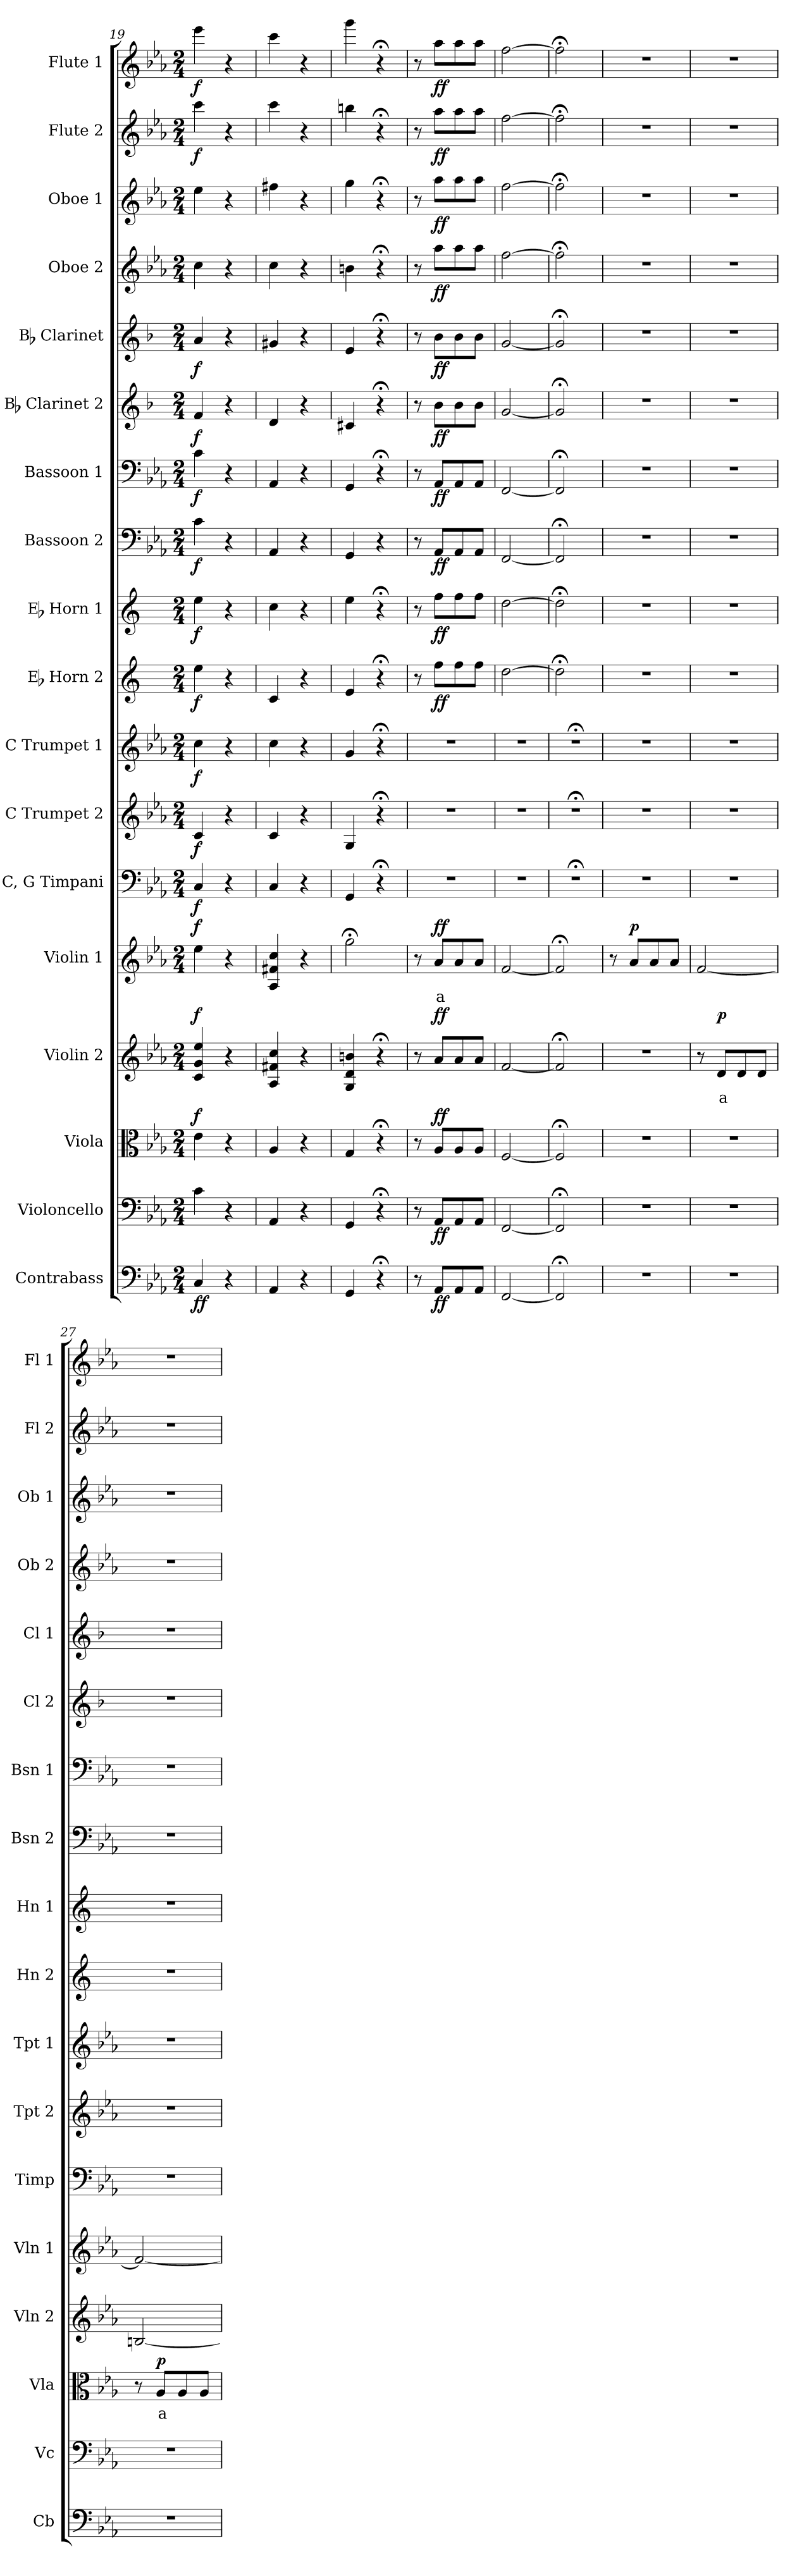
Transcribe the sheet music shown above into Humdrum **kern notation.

**kern	**dynam	**kern	**dynam	**kern	**text	**dynam	**kern	**text	**dynam	**kern	**text	**dynam	**kern	**dynam	**kern	**dynam	**kern	**dynam	**kern	**dynam	**kern	**dynam	**kern	**dynam	**kern	**dynam	**kern	**dynam	**kern	**dynam	**kern	**dynam	**kern	**dynam	**kern	**dynam	**kern	**dynam
*part18	*part18	*part17	*part17	*part16	*part16	*part16	*part15	*part15	*part15	*part14	*part14	*part14	*part13	*part13	*part12	*part12	*part11	*part11	*part10	*part10	*part9	*part9	*part8	*part8	*part7	*part7	*part6	*part6	*part5	*part5	*part4	*part4	*part3	*part3	*part2	*part2	*part1	*part1
*staff18	*staff18	*staff17	*staff17	*staff16	*staff16	*staff16	*staff15	*staff15	*staff15	*staff14	*staff14	*staff14	*staff13	*staff13	*staff12	*staff12	*staff11	*staff11	*staff10	*staff10	*staff9	*staff9	*staff8	*staff8	*staff7	*staff7	*staff6	*staff6	*staff5	*staff5	*staff4	*staff4	*staff3	*staff3	*staff2	*staff2	*staff1	*staff1
*I"Contrabass	*	*I"Violoncello	*	*I"Viola	*	*	*I"Violin 2	*	*	*I"Violin 1	*	*	*I"C, G Timpani	*	*I"C Trumpet 2	*	*I"C Trumpet 1	*	*I"Eb Horn 2	*	*I"Eb Horn 1	*	*I"Bassoon 2	*	*I"Bassoon 1	*	*I"Bb Clarinet 2	*	*I"Bb Clarinet	*	*I"Oboe 2	*	*I"Oboe 1	*	*I"Flute 2	*	*I"Flute 1	*
*I'Cb	*	*I'Vc	*	*I'Vla	*	*	*I'Vln 2	*	*	*I'Vln 1	*	*	*I'Timp	*	*I'Tpt 2	*	*I'Tpt 1	*	*I'Hn 2	*	*I'Hn 1	*	*I'Bsn 2	*	*I'Bsn 1	*	*I'Cl 2	*	*I'Cl 1	*	*I'Ob 2	*	*I'Ob 1	*	*I'Fl 2	*	*I'Fl 1	*
*clefF4	*	*clefF4	*	*clefC3	*	*	*clefG2	*	*	*clefG2	*	*	*clefF4	*	*clefG2	*	*clefG2	*	*clefG2	*	*clefG2	*	*clefF4	*	*clefF4	*	*clefG2	*	*clefG2	*	*clefG2	*	*clefG2	*	*clefG2	*	*clefG2	*
*ITrd7c12	*	*	*	*	*	*	*	*	*	*	*	*	*	*	*	*	*	*	*ITrd5c9	*	*ITrd5c9	*	*	*	*	*	*ITrd1c2	*	*ITrd1c2	*	*	*	*	*	*	*	*	*
*k[b-e-a-]	*	*k[b-e-a-]	*	*k[b-e-a-]	*	*	*k[b-e-a-]	*	*	*k[b-e-a-]	*	*	*k[b-e-a-]	*	*k[b-e-a-]	*	*k[b-e-a-]	*	*k[b-e-a-]	*	*k[b-e-a-]	*	*k[b-e-a-]	*	*k[b-e-a-]	*	*k[b-e-a-]	*	*k[b-e-a-]	*	*k[b-e-a-]	*	*k[b-e-a-]	*	*k[b-e-a-]	*	*k[b-e-a-]	*
*M2/4	*	*M2/4	*	*M2/4	*	*	*M2/4	*	*	*M2/4	*	*	*M2/4	*	*M2/4	*	*M2/4	*	*M2/4	*	*M2/4	*	*M2/4	*	*M2/4	*	*M2/4	*	*M2/4	*	*M2/4	*	*M2/4	*	*M2/4	*	*M2/4	*
=19	=19	=19	=19	=19	=19	=19	=19	=19	=19	=19	=19	=19	=19	=19	=19	=19	=19	=19	=19	=19	=19	=19	=19	=19	=19	=19	=19	=19	=19	=19	=19	=19	=19	=19	=19	=19	=19	=19
!	!LO:DY:b	!	!	!	!	!	!	!	!	!	!	!	!	!	!	!	!	!	!	!	!	!	!	!	!	!	!	!	!	!	!	!	!	!	!	!	!	!
!	!LO:DY:n=1:b	!	!	!	!	!LO:DY:b	!	!	!LO:DY:b	!	!	!LO:DY:b	!	!LO:DY:b	!	!LO:DY:b	!	!LO:DY:b	!	!LO:DY:b	!	!LO:DY:b	!	!LO:DY:b	!	!LO:DY:b	!	!LO:DY:b	!	!LO:DY:b	!	!	!	!	!	!LO:DY:b	!	!LO:DY:b
4CC/	f f	4c\	.	4e-\	.	f	4c/ 4g/ 4ee-/	.	f	4ee-\	.	f	4C/	f	4c/	f	4cc\	f	4g\	f	4g\	f	4c\	f	4c\	f	4e-/	f	4g/	f	4cc\	.	4ee-\	.	4ccc\	f	4eee-\	f
4r	.	4r	.	4r	.	.	4r	.	.	4r	.	.	4r	.	4r	.	4r	.	4r	.	4r	.	4r	.	4r	.	4r	.	4r	.	4r	.	4r	.	4r	.	4r	.
=20	=20	=20	=20	=20	=20	=20	=20	=20	=20	=20	=20	=20	=20	=20	=20	=20	=20	=20	=20	=20	=20	=20	=20	=20	=20	=20	=20	=20	=20	=20	=20	=20	=20	=20	=20	=20	=20	=20
4AAA-/	.	4AA-/	.	4A-/	.	.	4A-/ 4f#X/ 4cc/	.	.	4A-/ 4f#X/ 4cc/	.	.	4C/	.	4c/	.	4cc\	.	4E-/	.	4e-\	.	4AA-/	.	4AA-/	.	4c/	.	4f#X/	.	4cc\	.	4ff#X\	.	4ccc\	.	4ccc\	.
4r	.	4r	.	4r	.	.	4r	.	.	4r	.	.	4r	.	4r	.	4r	.	4r	.	4r	.	4r	.	4r	.	4r	.	4r	.	4r	.	4r	.	4r	.	4r	.
=21	=21	=21	=21	=21	=21	=21	=21	=21	=21	=21	=21	=21	=21	=21	=21	=21	=21	=21	=21	=21	=21	=21	=21	=21	=21	=21	=21	=21	=21	=21	=21	=21	=21	=21	=21	=21	=21	=21
4GGG/	.	4GG/	.	4G/	.	.	4G/ 4d/ 4bn/	.	.	2gg;<\	.	.	4GG/	.	4G/	.	4g/	.	4G/	.	4g\	.	4GG/	.	4GG/	.	4Bn/	.	4d/	.	4bn\	.	4gg\	.	4bbn\	.	4ggg\	.
4r;<	.	4r;<	.	4r;<	.	.	4r;<	.	.	.	.	.	4r;<	.	4r;<	.	4r;<	.	4r;<	.	4r;<	.	4r	.	4r;<	.	4r;<	.	4r;<	.	4r;<	.	4r;<	.	4r;<	.	4r;<	.
=22	=22	=22	=22	=22	=22	=22	=22	=22	=22	=22	=22	=22	=22	=22	=22	=22	=22	=22	=22	=22	=22	=22	=22	=22	=22	=22	=22	=22	=22	=22	=22	=22	=22	=22	=22	=22	=22	=22
8r	.	8r	.	8r	.	.	8r	.	.	8r	.	.	2r	.	2r	.	2r	.	8r	.	8r	.	8r	.	8r	.	8r	.	8r	.	8r	.	8r	.	8r	.	8r	.
!	!LO:DY:b	!	!LO:DY:b	!	!	!LO:DY:b	!	!	!LO:DY:b	!	!LO:LY:b:color=#FF0000	!LO:DY:b	!	!	!	!	!	!	!	!LO:DY:b	!	!LO:DY:b	!	!LO:DY:b	!	!LO:DY:b	!	!LO:DY:b	!	!LO:DY:b	!	!LO:DY:b	!	!LO:DY:b	!	!LO:DY:b	!	!LO:DY:b
8AAA-/L	ff	8AA-/L	ff	8A-/L	.	ff	8a-/L	.	ff	8a-/L	a	ff	.	.	.	.	.	.	8a-\L	ff	8a-\L	ff	8AA-/L	ff	8AA-/L	ff	8a-\L	ff	8a-\L	ff	8aa-\L	ff	8aa-\L	ff	8aa-\L	ff	8aa-\L	ff
8AAA-/	.	8AA-/	.	8A-/	.	.	8a-/	.	.	8a-/	.	.	.	.	.	.	.	.	8a-\	.	8a-\	.	8AA-/	.	8AA-/	.	8a-\	.	8a-\	.	8aa-\	.	8aa-\	.	8aa-\	.	8aa-\	.
8AAA-/J	.	8AA-/J	.	8A-/J	.	.	8a-/J	.	.	8a-/J	.	.	.	.	.	.	.	.	8a-\J	.	8a-\J	.	8AA-/J	.	8AA-/J	.	8a-\J	.	8a-\J	.	8aa-\J	.	8aa-\J	.	8aa-\J	.	8aa-\J	.
=23	=23	=23	=23	=23	=23	=23	=23	=23	=23	=23	=23	=23	=23	=23	=23	=23	=23	=23	=23	=23	=23	=23	=23	=23	=23	=23	=23	=23	=23	=23	=23	=23	=23	=23	=23	=23	=23	=23
[2FFF/	.	[2FF/	.	[2F/	.	.	[2f/	.	.	[2f/	.	.	2r	.	2r	.	2r	.	[2f\	.	[2f\	.	[2FF/	.	[2FF/	.	[2f/	.	[2f/	.	[2ff\	.	[2ff\	.	[2ff\	.	[2ff\	.
=24	=24	=24	=24	=24	=24	=24	=24	=24	=24	=24	=24	=24	=24	=24	=24	=24	=24	=24	=24	=24	=24	=24	=24	=24	=24	=24	=24	=24	=24	=24	=24	=24	=24	=24	=24	=24	=24	=24
2FFF;</]	.	2FF;</]	.	2F;</]	.	.	2f;</]	.	.	2f;</]	.	.	2r;<	.	2r;<	.	2r;<	.	2f;<\]	.	2f;<\]	.	2FF;</]	.	2FF;</]	.	2f;</]	.	2f;</]	.	2ff;<\]	.	2ff;<\]	.	2ff;<\]	.	2ff;<\]	.
=25	=25	=25	=25	=25	=25	=25	=25	=25	=25	=25	=25	=25	=25	=25	=25	=25	=25	=25	=25	=25	=25	=25	=25	=25	=25	=25	=25	=25	=25	=25	=25	=25	=25	=25	=25	=25	=25	=25
2r	.	2r	.	2r	.	.	2r	.	.	8r	.	.	2r	.	2r	.	2r	.	2r	.	2r	.	2r	.	2r	.	2r	.	2r	.	2r	.	2r	.	2r	.	2r	.
!	!	!	!	!	!	!	!	!	!	!	!	!LO:DY:b	!	!	!	!	!	!	!	!	!	!	!	!	!	!	!	!	!	!	!	!	!	!	!	!	!	!
.	.	.	.	.	.	.	.	.	.	8a-/L	.	p	.	.	.	.	.	.	.	.	.	.	.	.	.	.	.	.	.	.	.	.	.	.	.	.	.	.
.	.	.	.	.	.	.	.	.	.	8a-/	.	.	.	.	.	.	.	.	.	.	.	.	.	.	.	.	.	.	.	.	.	.	.	.	.	.	.	.
.	.	.	.	.	.	.	.	.	.	8a-/J	.	.	.	.	.	.	.	.	.	.	.	.	.	.	.	.	.	.	.	.	.	.	.	.	.	.	.	.
=26	=26	=26	=26	=26	=26	=26	=26	=26	=26	=26	=26	=26	=26	=26	=26	=26	=26	=26	=26	=26	=26	=26	=26	=26	=26	=26	=26	=26	=26	=26	=26	=26	=26	=26	=26	=26	=26	=26
2r	.	2r	.	2r	.	.	8r	.	.	[2f/	.	.	2r	.	2r	.	2r	.	2r	.	2r	.	2r	.	2r	.	2r	.	2r	.	2r	.	2r	.	2r	.	2r	.
!	!	!	!	!	!	!	!	!LO:LY:b:color=#FF0000	!LO:DY:b	!	!	!	!	!	!	!	!	!	!	!	!	!	!	!	!	!	!	!	!	!	!	!	!	!	!	!	!	!
.	.	.	.	.	.	.	8d/L	a	p	.	.	.	.	.	.	.	.	.	.	.	.	.	.	.	.	.	.	.	.	.	.	.	.	.	.	.	.	.
.	.	.	.	.	.	.	8d/	.	.	.	.	.	.	.	.	.	.	.	.	.	.	.	.	.	.	.	.	.	.	.	.	.	.	.	.	.	.	.
.	.	.	.	.	.	.	8d/J	.	.	.	.	.	.	.	.	.	.	.	.	.	.	.	.	.	.	.	.	.	.	.	.	.	.	.	.	.	.	.
!!LO:PB:g=z
=27	=27	=27	=27	=27	=27	=27	=27	=27	=27	=27	=27	=27	=27	=27	=27	=27	=27	=27	=27	=27	=27	=27	=27	=27	=27	=27	=27	=27	=27	=27	=27	=27	=27	=27	=27	=27	=27	=27
2r	.	2r	.	8r	.	.	[2Bn/	.	.	2f/_	.	.	2r	.	2r	.	2r	.	2r	.	2r	.	2r	.	2r	.	2r	.	2r	.	2r	.	2r	.	2r	.	2r	.
!	!	!	!	!	!LO:LY:b:color=#FF0000	!LO:DY:b	!	!	!	!	!	!	!	!	!	!	!	!	!	!	!	!	!	!	!	!	!	!	!	!	!	!	!	!	!	!	!	!
.	.	.	.	8A-/L	a	p	.	.	.	.	.	.	.	.	.	.	.	.	.	.	.	.	.	.	.	.	.	.	.	.	.	.	.	.	.	.	.	.
.	.	.	.	8A-/	.	.	.	.	.	.	.	.	.	.	.	.	.	.	.	.	.	.	.	.	.	.	.	.	.	.	.	.	.	.	.	.	.	.
.	.	.	.	8A-/J	.	.	.	.	.	.	.	.	.	.	.	.	.	.	.	.	.	.	.	.	.	.	.	.	.	.	.	.	.	.	.	.	.	.
=	=	=	=	=	=	=	=	=	=	=	=	=	=	=	=	=	=	=	=	=	=	=	=	=	=	=	=	=	=	=	=	=	=	=	=	=	=	=
*-	*-	*-	*-	*-	*-	*-	*-	*-	*-	*-	*-	*-	*-	*-	*-	*-	*-	*-	*-	*-	*-	*-	*-	*-	*-	*-	*-	*-	*-	*-	*-	*-	*-	*-	*-	*-	*-	*-
